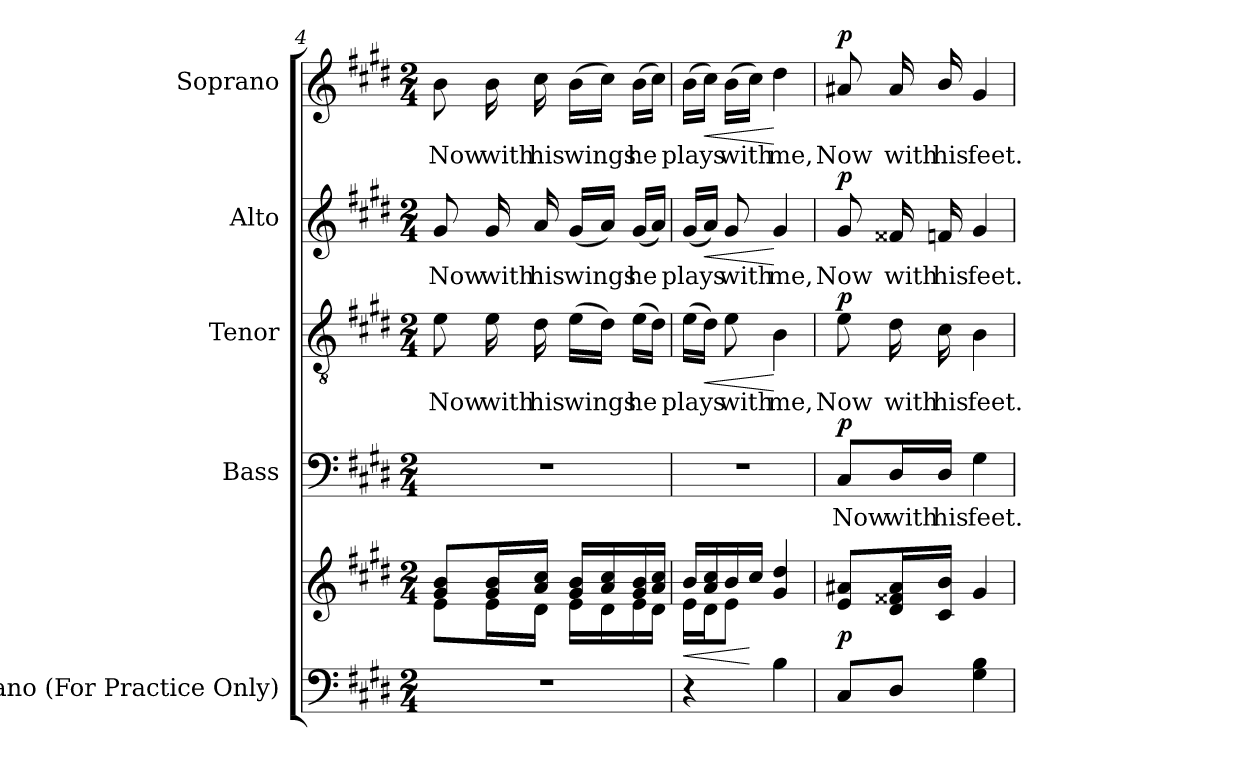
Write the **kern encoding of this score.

**kern	**kern	**dynam	**kern	**text	**dynam	**kern	**text	**dynam	**kern	**text	**dynam	**kern	**text	**dynam
*part5	*part5	*part5	*part4	*part4	*part4	*part3	*part3	*part3	*part2	*part2	*part2	*part1	*part1	*part1
*staff6	*staff5	*staff5/6	*staff4	*staff4	*staff4	*staff3	*staff3	*staff3	*staff2	*staff2	*staff2	*staff1	*staff1	*staff1
*I"Piano (For Practice Only)	*	*	*I"Bass	*	*	*I"Tenor	*	*	*I"Alto	*	*	*I"Soprano	*	*
*I'Pno.	*	*	*I'B.	*	*	*I'T.	*	*	*I'A.	*	*	*I'S.	*	*
*clefF4	*clefG2	*	*clefF4	*	*	*clefGv2	*	*	*clefG2	*	*	*clefG2	*	*
*	*	*	*	*	*	*ITrd7c12	*	*	*	*	*	*	*	*
*k[f#c#g#d#]	*k[f#c#g#d#]	*	*k[f#c#g#d#]	*	*	*k[f#c#g#d#]	*	*	*k[f#c#g#d#]	*	*	*k[f#c#g#d#]	*	*
*E:	*E:	*	*E:	*	*	*E:	*	*	*E:	*	*	*E:	*	*
*M2/4	*M2/4	*	*M2/4	*	*	*M2/4	*	*	*M2/4	*	*	*M2/4	*	*
=4	=4	=4	=4	=4	=4	=4	=4	=4	=4	=4	=4	=4	=4	=4
!LO:N:vis=1	!	!	!LO:N:vis=1	!	!	!	!	!	!	!	!	!	!	!
*	*^	*	*	*	*	*	*	*	*	*	*	*	*	*
!	!	!	!	!	!	!	!	!LO:LY:b:color=#000000	!	!	!	!	!	!	!
!	!	!	!	!	!	!	!	!	!	!	!LO:LY:b:color=#000000	!	!	!	!
!	!	!	!	!	!	!	!	!	!	!	!	!	!	!LO:LY:b:color=#000000	!
2r	8g#i/ 8biL	8ei\L	.	2r	.	.	8Ei\	Now	.	8g#i/	Now	.	8bi\	Now	.
!	!	!	!	!	!	!	!	!LO:LY:b:color=#000000	!	!	!	!	!	!	!
!	!	!	!	!	!	!	!	!	!	!	!LO:LY:b:color=#000000	!	!	!	!
!	!	!	!	!	!	!	!	!	!	!	!	!	!	!LO:LY:b:color=#000000	!
.	16g#i/ 16biL	16ei\L	.	.	.	.	16Ei\	with	.	16g#i/	with	.	16bi\	with	.
!	!	!	!	!	!	!	!	!LO:LY:b:color=#000000	!	!	!	!	!	!	!
!	!	!	!	!	!	!	!	!	!	!	!LO:LY:b:color=#000000	!	!	!	!
!	!	!	!	!	!	!	!	!	!	!	!	!	!	!LO:LY:b:color=#000000	!
.	16ai/ 16cc#iJJ	16d#i\JJ	.	.	.	.	16D#i\	his	.	16ai/	his	.	16cc#i\	his	.
!	!	!	!	!	!	!	!	!LO:LY:b:color=#000000	!	!	!	!	!	!	!
!	!	!	!	!	!	!	!	!	!	!	!LO:LY:b:color=#000000	!	!	!	!
!	!	!	!	!	!	!	!	!	!	!	!	!	!	!LO:LY:b:color=#000000	!
.	16g#i/ 16biLL	16ei\LL	.	.	.	.	(16Ei\LL	wings	.	(16g#i/LL	wings	.	(16bi\LL	wings	.
.	16ai/ 16cc#i	16d#i\	.	.	.	.	16D#i\JJ)	.	.	16ai/JJ)	.	.	16cc#i\JJ)	.	.
!	!	!	!	!	!	!	!	!LO:LY:b:color=#000000	!	!	!	!	!	!	!
!	!	!	!	!	!	!	!	!	!	!	!LO:LY:b:color=#000000	!	!	!	!
!	!	!	!	!	!	!	!	!	!	!	!	!	!	!LO:LY:b:color=#000000	!
.	16g#i/ 16bi	16ei\	.	.	.	.	(16Ei\LL	he	.	(16g#i/LL	he	.	(16bi\LL	he	.
.	16ai/ 16cc#iJJ	16d#i\JJ	.	.	.	.	16D#i\JJ)	.	.	16ai/JJ)	.	.	16cc#i\JJ)	.	.
!!LO:LB:g=z
=5	=5	=5	=5	=5	=5	=5	=5	=5	=5	=5	=5	=5	=5	=5	=5
!	!	!	!LO:HP:b	!LO:N:vis=1	!	!	!	!	!	!	!	!	!	!	!
!	!	!	!	!	!	!	!	!LO:LY:b:color=#000000	!	!	!	!	!	!	!
!	!	!	!	!	!	!	!	!	!	!	!LO:LY:b:color=#000000	!	!	!	!
!	!	!	!	!	!	!	!	!	!	!	!	!	!	!LO:LY:b:color=#000000	!
4r	16bi/LL	16ei\LL	<	2r	.	.	(16Ei\LL	plays	.	(16g#i/LL	plays	.	(16bi\LL	plays	.
!	!	!	!	!	!	!	!	!	!LO:HP:b	!	!	!LO:HP:b	!	!	!LO:HP:b
.	16ai/ 16cc#i	16d#i\J	.	.	.	.	16D#i\JJ)	.	<	16ai/JJ)	.	<	16cc#i\JJ)	.	<
!	!	!	!	!	!	!	!	!LO:LY:b:color=#000000	!	!	!	!	!	!	!
!	!	!	!	!	!	!	!	!	!	!	!LO:LY:b:color=#000000	!	!	!	!
!	!	!	!	!	!	!	!	!	!	!	!	!	!	!LO:LY:b:color=#000000	!
.	16bi/	8ei\J	.	.	.	.	8Ei\	with	.	8g#i/	with	.	(16bi\LL	with	.
.	16cc#i/JJ	.	[	.	.	.	.	.	.	.	.	.	16cc#i\JJ)	.	.
!	!	!	!	!	!	!	!	!LO:LY:b:color=#000000	!	!	!	!	!	!	!
!	!	!	!	!	!	!	!	!	!	!	!LO:LY:b:color=#000000	!	!	!	!
!	!	!	!	!	!	!	!	!	!	!	!	!	!	!LO:LY:b:color=#000000	!
4Bi\	4g#i/ 4dd#i	4ryy	.	.	.	.	4BBi\	me,	[	4g#i/	me,	[	4dd#i\	me,	[
*	*v	*v	*	*	*	*	*	*	*	*	*	*	*	*	*
=6	=6	=6	=6	=6	=6	=6	=6	=6	=6	=6	=6	=6	=6	=6
*	*^	*	*	*	*	*	*	*	*	*	*	*	*	*
!	!	!	!	!	!LO:LY:b:color=#000000	!	!	!	!	!	!	!	!	!	!
*	*v	*v	*	*	*	*	*	*	*	*	*	*	*	*	*
*	*^	*	*	*	*	*	*	*	*	*	*	*	*	*
!	!	!	!	!	!	!	!	!LO:LY:b:color=#000000	!	!	!	!	!	!	!
*	*v	*v	*	*	*	*	*	*	*	*	*	*	*	*	*
*	*^	*	*	*	*	*	*	*	*	*	*	*	*	*
!	!	!	!	!	!	!	!	!	!	!	!LO:LY:b:color=#000000	!	!	!	!
*	*v	*v	*	*	*	*	*	*	*	*	*	*	*	*	*
*	*^	*	*	*	*	*	*	*	*	*	*	*	*	*
!	!	!	!	!	!	!	!	!	!	!	!	!	!	!LO:LY:b:color=#000000	!
*	*v	*v	*	*	*	*	*	*	*	*	*	*	*	*	*
8C#i/L	8ei/ 8a#XiL	p	8C#i/L	Now	p	8Ei\	Now	p	8g#i/	Now	p	8a#Xi/	Now	p
!	!	!	!	!LO:LY:b:color=#000000	!	!	!	!	!	!	!	!	!	!
!	!	!	!	!	!	!	!LO:LY:b:color=#000000	!	!	!	!	!	!	!
!	!	!	!	!	!	!	!	!	!	!LO:LY:b:color=#000000	!	!	!	!
!	!	!	!	!	!	!	!	!	!	!	!	!	!LO:LY:b:color=#000000	!
8D#i/J	16d#i/ 16f##Xi 16a#iL	.	16D#i/L	with	.	16D#i\	with	.	16f##Xi/	with	.	16a#i/	with	.
!	!	!	!	!LO:LY:b:color=#000000	!	!	!	!	!	!	!	!	!	!
!	!	!	!	!	!	!	!LO:LY:b:color=#000000	!	!	!	!	!	!	!
!	!	!	!	!	!	!	!	!	!	!LO:LY:b:color=#000000	!	!	!	!
!	!	!	!	!	!	!	!	!	!	!	!	!	!LO:LY:b:color=#000000	!
.	16c#i/ 16biJJ	.	16D#i/JJ	his	.	16C#i\	his	.	16fi/	his	.	16bi/	his	.
!	!	!	!	!LO:LY:b:color=#000000	!	!	!	!	!	!	!	!	!	!
!	!	!	!	!	!	!	!LO:LY:b:color=#000000	!	!	!	!	!	!	!
!	!	!	!	!	!	!	!	!	!	!LO:LY:b:color=#000000	!	!	!	!
!	!	!	!	!	!	!	!	!	!	!	!	!	!LO:LY:b:color=#000000	!
4G#i\ 4Bi	4g#i/	.	4G#i\	feet.	.	4BBi\	feet.	.	4g#i/	feet.	.	4g#i/	feet.	.
=	=	=	=	=	=	=	=	=	=	=	=	=	=	=
*-	*-	*-	*-	*-	*-	*-	*-	*-	*-	*-	*-	*-	*-	*-
